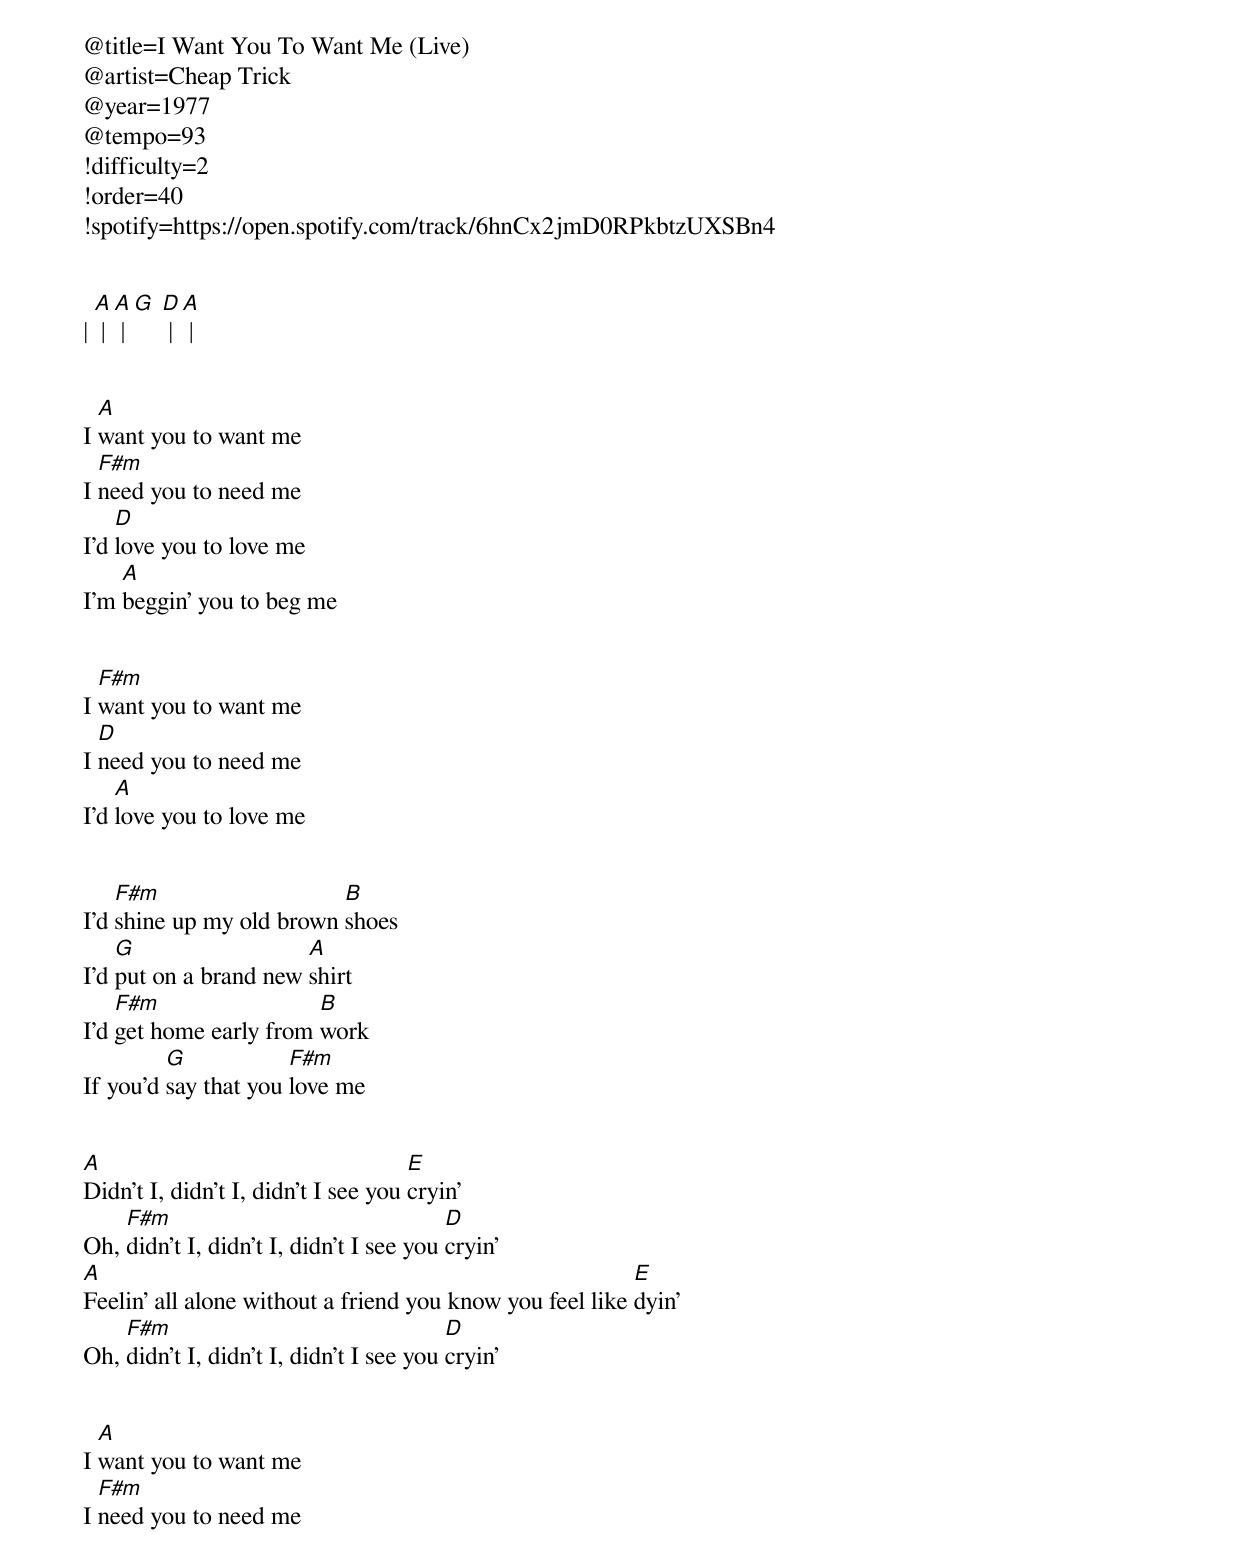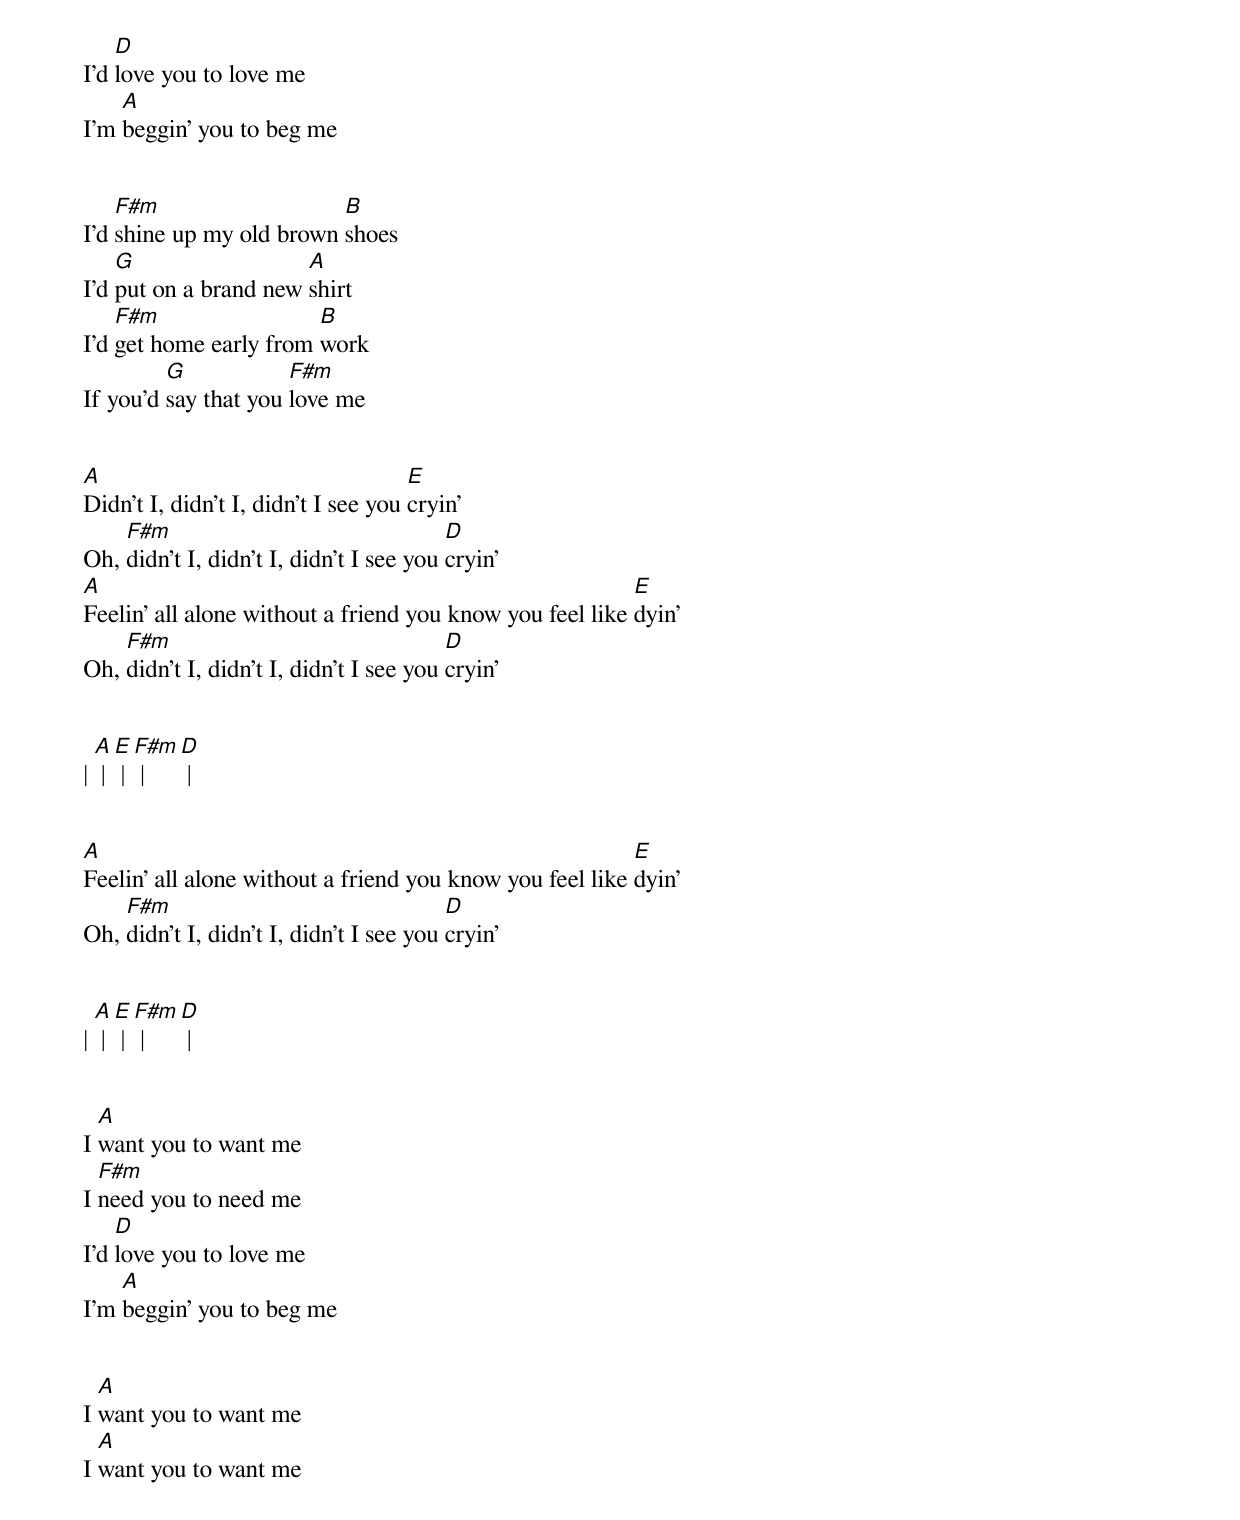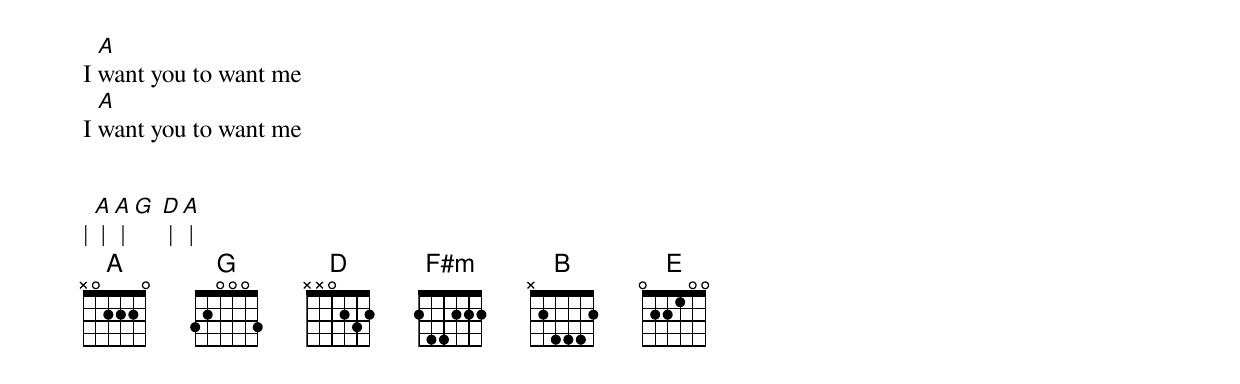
@title=I Want You To Want Me (Live)
@artist=Cheap Trick
@year=1977
@tempo=93
!difficulty=2
!order=40
!spotify=https://open.spotify.com/track/6hnCx2jmD0RPkbtzUXSBn4


| [A] | [A] | [G] [D] | [A] |


I [A]want you to want me
I [F#m]need you to need me
I'd [D]love you to love me
I'm [A]beggin' you to beg me


I [F#m]want you to want me
I [D]need you to need me
I'd [A]love you to love me


I'd [F#m]shine up my old brown [B]shoes
I'd [G]put on a brand new [A]shirt
I'd [F#m]get home early from [B]work
If you'd [G]say that you [F#m]love me


[A]Didn't I, didn't I, didn't I see you [E]cryin'
Oh, [F#m]didn't I, didn't I, didn't I see you [D]cryin'
[A]Feelin' all alone without a friend you know you feel like [E]dyin'
Oh, [F#m]didn't I, didn't I, didn't I see you [D]cryin'


I [A]want you to want me
I [F#m]need you to need me
I'd [D]love you to love me
I'm [A]beggin' you to beg me


I'd [F#m]shine up my old brown [B]shoes
I'd [G]put on a brand new [A]shirt
I'd [F#m]get home early from [B]work
If you'd [G]say that you [F#m]love me


[A]Didn't I, didn't I, didn't I see you [E]cryin'
Oh, [F#m]didn't I, didn't I, didn't I see you [D]cryin'
[A]Feelin' all alone without a friend you know you feel like [E]dyin'
Oh, [F#m]didn't I, didn't I, didn't I see you [D]cryin'


| [A] | [E] | [F#m] | [D] |


[A]Feelin' all alone without a friend you know you feel like [E]dyin'
Oh, [F#m]didn't I, didn't I, didn't I see you [D]cryin'


| [A] | [E] | [F#m] | [D] |


I [A]want you to want me
I [F#m]need you to need me
I'd [D]love you to love me
I'm [A]beggin' you to beg me


I [A]want you to want me
I [A]want you to want me
I [A]want you to want me
I [A]want you to want me


| [A] | [A] | [G] [D] | [A] |
